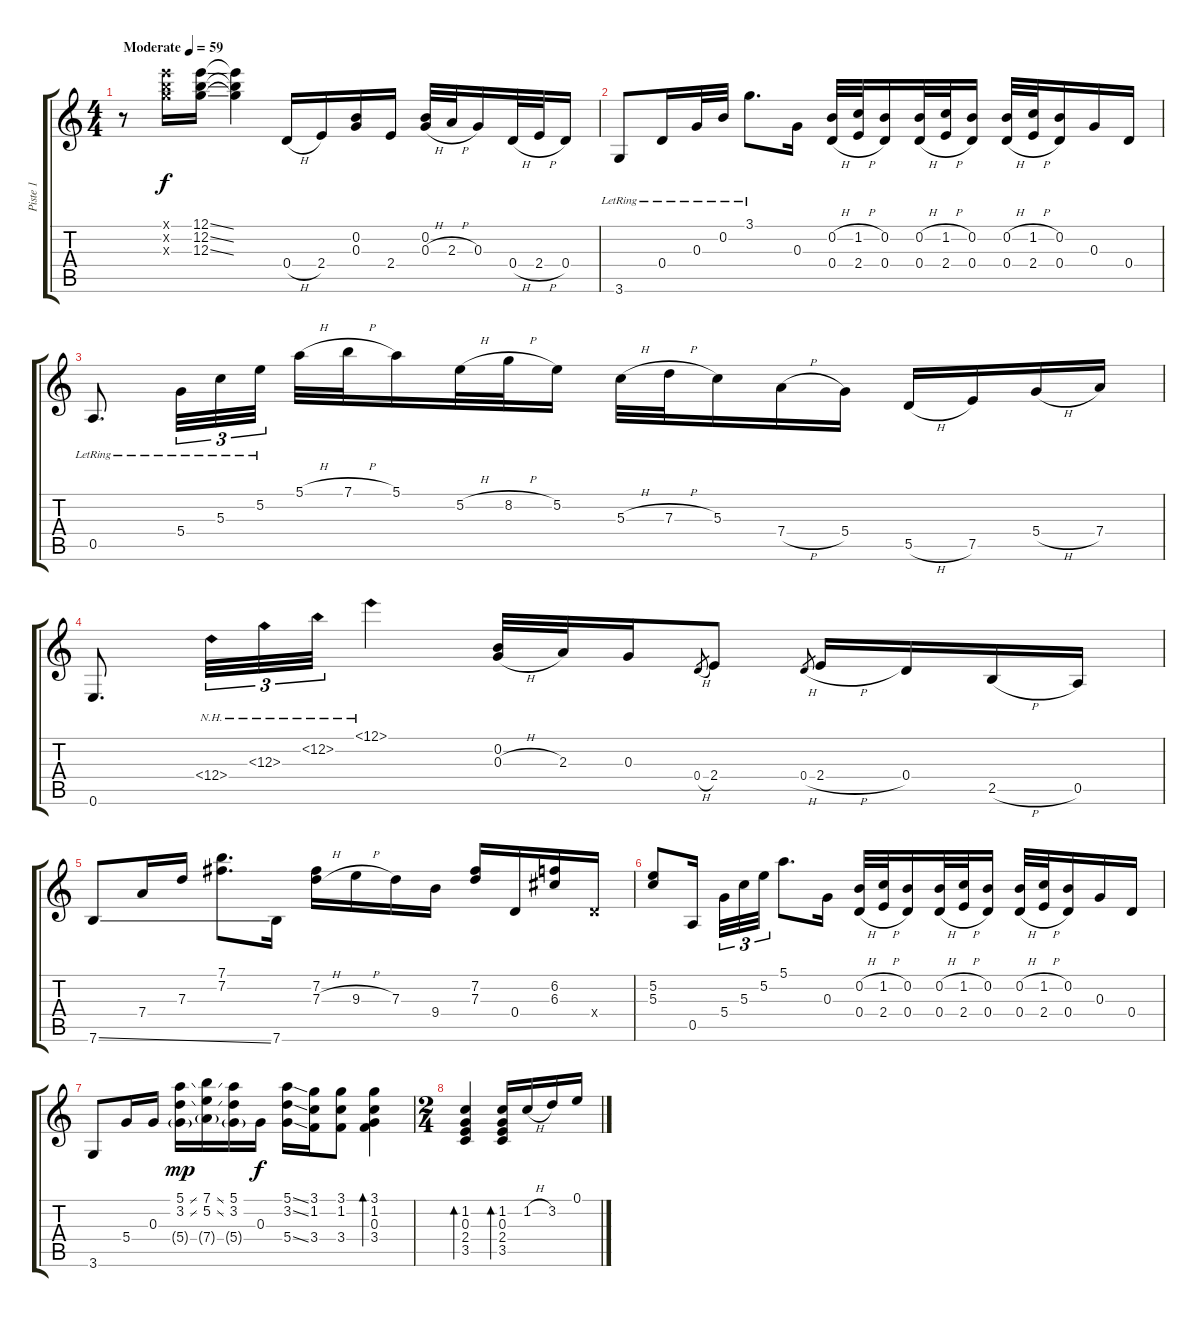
\track ("Piste 1" "Piste 1") {instrument acousticguitarsteel}
\staff {score tabs}
\tuning (E4 B3 G3 D3 A2 E2) {hide}
\ts (4 4)
\tempo (59 "Moderate")
\clef g2
\ks c
r.8{dy f instrument acousticguitarsteel} (12.1{x} 12.2{x} 12.3{x}).16 (12.1{ss} 12.2{ss} 12.3{ss}).16 (12.1{t} 12.2{t} 12.3{t}).4 0.4{h}.16 2.4.16 (0.2 0.3).16 2.4.16 (0.2 0.3{h}).32 2.3{h}.32 0.3.16 0.4{h}.32 2.4{h}.32 0.4.16 |
3.6{lr}.8 0.4{lr}.16 0.3{lr}.32 0.2{lr}.32 3.1{lr}.8{d} 0.3.16 (0.2{h} 0.4{h}).32 (1.2{h} 2.4{h}).32 (0.2 0.4).16 (0.2{h} 0.4{h}).32 (1.2{h} 2.4{h}).32 (0.2 0.4).16 (0.2{h} 0.4{h}).32 (1.2{h} 2.4{h}).32 (0.2 0.4).16 0.3.16 0.4.16 |
0.5{lr}.8{d} 5.4{lr}.32{tu (3 2)} 5.3{lr}.32{tu (3 2)} 5.2{lr}.32{tu (3 2)} 5.1{h}.32 7.1{h}.32 5.1.16 5.2{h}.32 8.2{h}.32 5.2.16 5.3{h}.32 7.3{h}.32 5.3.16 7.4{h}.16 5.4.16 5.5{h}.16 7.5.16 5.4{h}.16 7.4.16 |
0.6.8{d} 12.4{nh}.32{tu (3 2)} 12.3{nh}.32{tu (3 2)} 12.2{nh}.32{tu (3 2)} 12.1{nh}.4 (0.2 0.3{h}).32 2.3.32 0.3.16 0.4{h}.8{gr} 2.4.8 0.4{h}.8{gr} 2.4{h}.16 0.4.16 2.5{h}.16 0.5.16 |
7.6{ss}.8 7.4.16 7.3.16 (7.1 7.2).8{d} 7.6.16 (7.2 7.3{h}).16 9.3{h}.16 7.3.16 9.4.16 (7.2 7.3).16 0.4.16 (6.2 6.3).16 0.4{x}.16 |
(5.2 5.3).8 0.5.16 5.4.32{tu (3 2)} 5.3.32{tu (3 2)} 5.2.32{tu (3 2)} 5.1.8{d} 0.3.16 (0.2{h} 0.4{h}).32 (1.2{h} 2.4{h}).32 (0.2 0.4).16 (0.2{h} 0.4{h}).32 (1.2{h} 2.4{h}).32 (0.2 0.4).16 (0.2{h} 0.4{h}).32 (1.2{h} 2.4{h}).32 (0.2 0.4).16 0.3.16 0.4.16 |
3.6.8 5.4.16 0.3.16 (5.1{ss} 3.2{ss} 5.4{g}).16{dy mp} (7.1{ss} 5.2{ss} 7.4{g}).16 (5.1 3.2 5.4{g}).16 0.3.16{dy f} (5.1{ss} 3.2{ss} 5.4{ss}).16 (3.1 1.2 3.4).16 (3.1 1.2 3.4).8 (3.1 1.2 0.3 3.4).4{bd 120} |
\ts (2 4)
(1.2 0.3 2.4 3.5).4{bd 120} (1.2 0.3 2.4 3.5).16{bd 120} 1.2{h}.16 3.2.16 0.1.16
